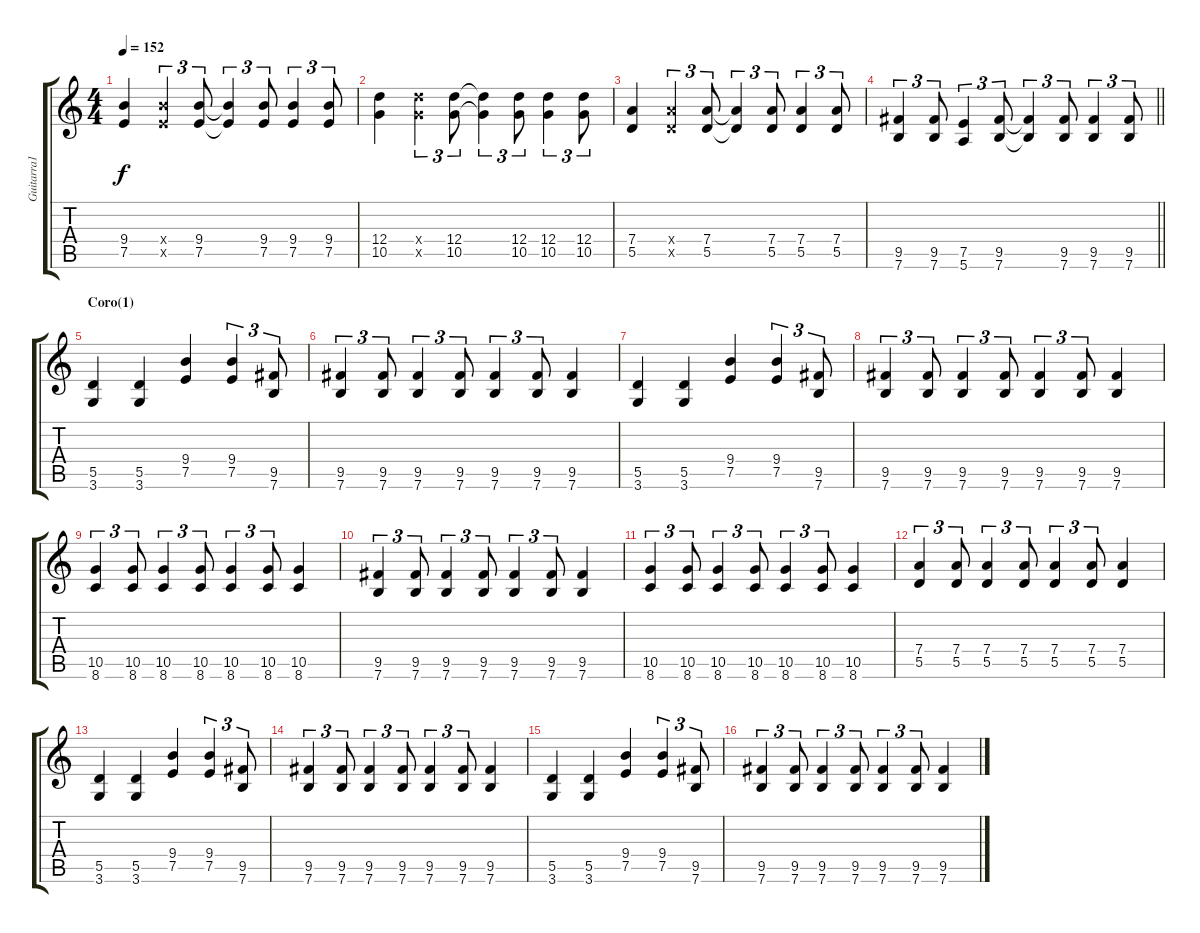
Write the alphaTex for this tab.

\track ("Guitarra1" "Guitarra1") {instrument distortionguitar}
\staff {score tabs}
\tuning (E4 B3 G3 D3 A2 E2) {hide}
\ts (4 4)
\tempo 152
\clef g2
\ks c
(9.4 7.5).4{dy f} (9.4{x} 7.5{x}).4{tu (3 2)} (9.4 7.5).8{tu (3 2)} (9.4{t} 7.5{t}).4{tu (3 2)} (9.4 7.5).8{tu (3 2)} (9.4 7.5).4{tu (3 2)} (9.4 7.5).8{tu (3 2)} |
(12.4 10.5).4 (12.4{x} 10.5{x}).4{tu (3 2)} (12.4 10.5).8{tu (3 2)} (12.4{t} 10.5{t}).4{tu (3 2)} (12.4 10.5).8{tu (3 2)} (12.4 10.5).4{tu (3 2)} (12.4 10.5).8{tu (3 2)} |
(7.4 5.5).4 (7.4{x} 5.5{x}).4{tu (3 2)} (7.4 5.5).8{tu (3 2)} (7.4{t} 5.5{t}).4{tu (3 2)} (7.4 5.5).8{tu (3 2)} (7.4 5.5).4{tu (3 2)} (7.4 5.5).8{tu (3 2)} |
\barLineRight lightlight
(9.5 7.6).4{tu (3 2)} (9.5 7.6).8{tu (3 2)} (7.5 5.6).4{tu (3 2)} (9.5 7.6).8{tu (3 2)} (9.5{t} 7.6{t}).4{tu (3 2)} (9.5 7.6).8{tu (3 2)} (9.5 7.6).4{tu (3 2)} (9.5 7.6).8{tu (3 2)} |
\section ("" "Coro(1)")
(5.5 3.6).4 (5.5 3.6).4 (9.4 7.5).4 (9.4 7.5).4{tu (3 2)} (9.5 7.6).8{tu (3 2)} |
(9.5 7.6).4{tu (3 2)} (9.5 7.6).8{tu (3 2)} (9.5 7.6).4{tu (3 2)} (9.5 7.6).8{tu (3 2)} (9.5 7.6).4{tu (3 2)} (9.5 7.6).8{tu (3 2)} (9.5 7.6).4 |
(5.5 3.6).4 (5.5 3.6).4 (9.4 7.5).4 (9.4 7.5).4{tu (3 2)} (9.5 7.6).8{tu (3 2)} |
(9.5 7.6).4{tu (3 2)} (9.5 7.6).8{tu (3 2)} (9.5 7.6).4{tu (3 2)} (9.5 7.6).8{tu (3 2)} (9.5 7.6).4{tu (3 2)} (9.5 7.6).8{tu (3 2)} (9.5 7.6).4 |
(10.5 8.6).4{tu (3 2)} (10.5 8.6).8{tu (3 2)} (10.5 8.6).4{tu (3 2)} (10.5 8.6).8{tu (3 2)} (10.5 8.6).4{tu (3 2)} (10.5 8.6).8{tu (3 2)} (10.5 8.6).4 |
(9.5 7.6).4{tu (3 2)} (9.5 7.6).8{tu (3 2)} (9.5 7.6).4{tu (3 2)} (9.5 7.6).8{tu (3 2)} (9.5 7.6).4{tu (3 2)} (9.5 7.6).8{tu (3 2)} (9.5 7.6).4 |
(10.5 8.6).4{tu (3 2)} (10.5 8.6).8{tu (3 2)} (10.5 8.6).4{tu (3 2)} (10.5 8.6).8{tu (3 2)} (10.5 8.6).4{tu (3 2)} (10.5 8.6).8{tu (3 2)} (10.5 8.6).4 |
(7.4 5.5).4{tu (3 2)} (7.4 5.5).8{tu (3 2)} (7.4 5.5).4{tu (3 2)} (7.4 5.5).8{tu (3 2)} (7.4 5.5).4{tu (3 2)} (7.4 5.5).8{tu (3 2)} (7.4 5.5).4 |
(5.5 3.6).4 (5.5 3.6).4 (9.4 7.5).4 (9.4 7.5).4{tu (3 2)} (9.5 7.6).8{tu (3 2)} |
(9.5 7.6).4{tu (3 2)} (9.5 7.6).8{tu (3 2)} (9.5 7.6).4{tu (3 2)} (9.5 7.6).8{tu (3 2)} (9.5 7.6).4{tu (3 2)} (9.5 7.6).8{tu (3 2)} (9.5 7.6).4 |
(5.5 3.6).4 (5.5 3.6).4 (9.4 7.5).4 (9.4 7.5).4{tu (3 2)} (9.5 7.6).8{tu (3 2)} |
(9.5 7.6).4{tu (3 2)} (9.5 7.6).8{tu (3 2)} (9.5 7.6).4{tu (3 2)} (9.5 7.6).8{tu (3 2)} (9.5 7.6).4{tu (3 2)} (9.5 7.6).8{tu (3 2)} (9.5 7.6).4
